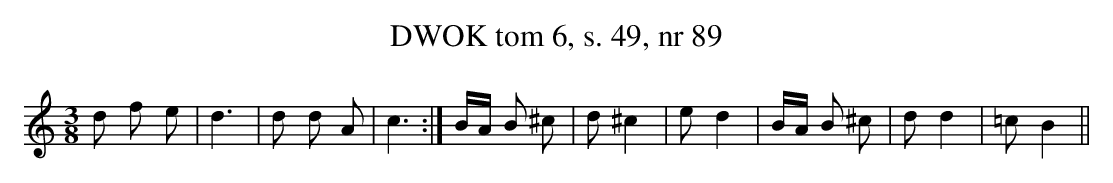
X:1
T:DWOK tom 6, s. 49, nr 89
L:1/16
M:3/8
K:C
d2 f2 e2|d6|d2 d2 A2|c6:|BA B2 ^c2|d2 ^c4|e2 d4|BA B2 ^c2|d2 d4|=c2 B4||
